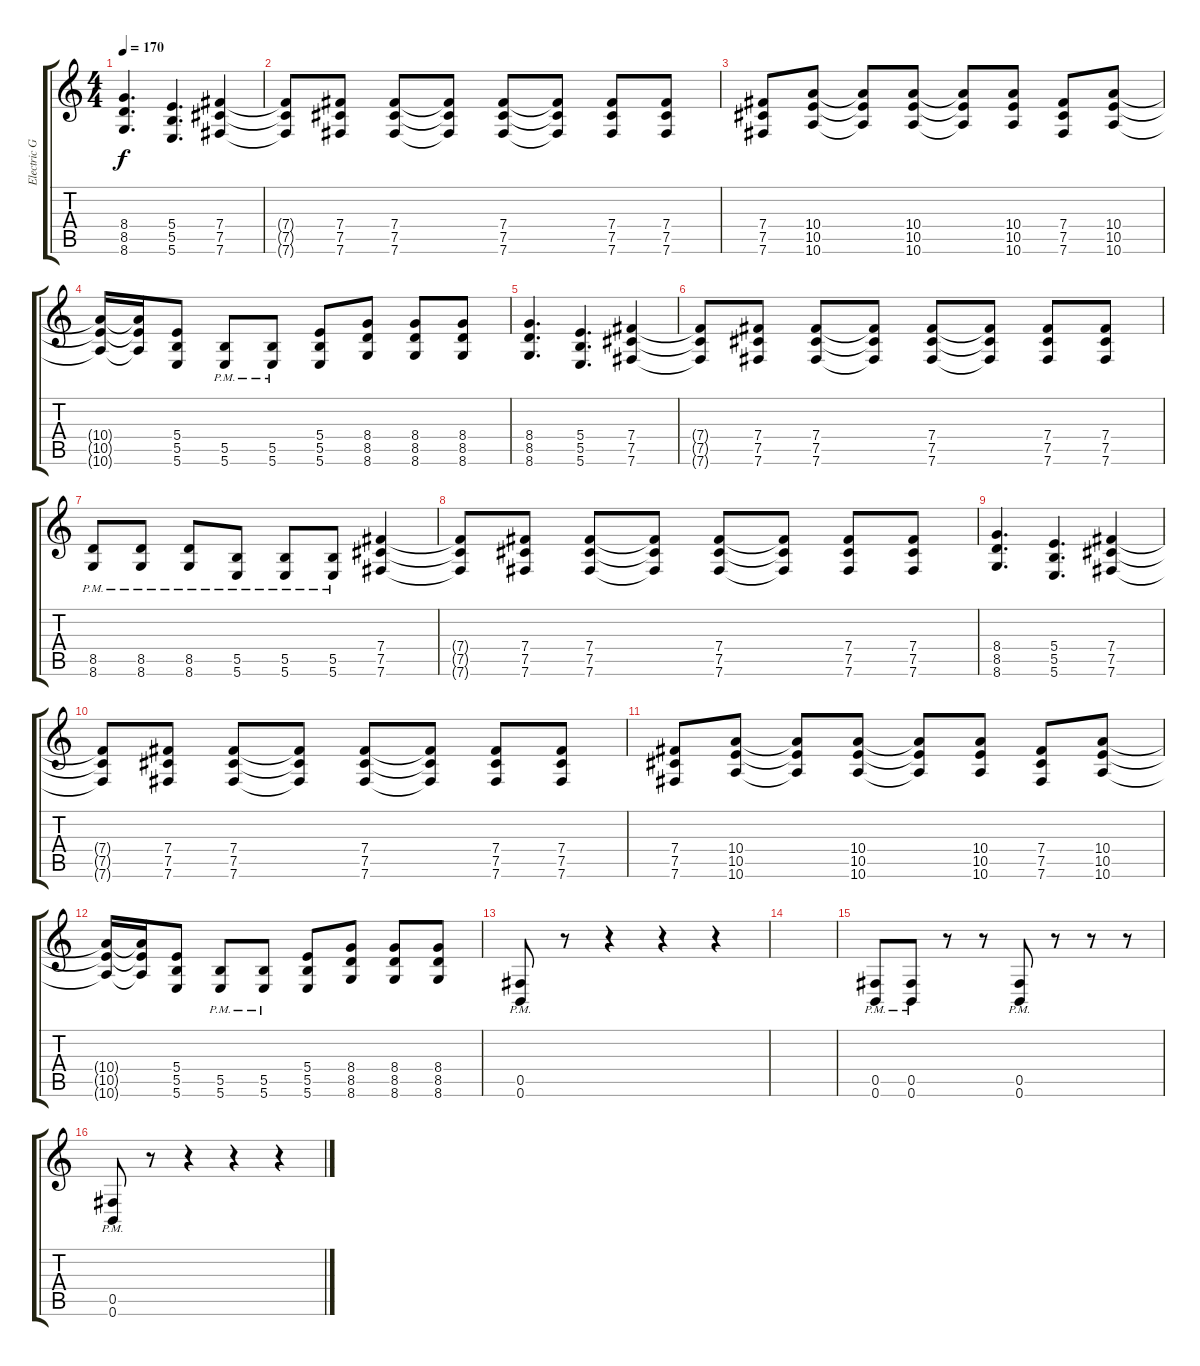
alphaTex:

\track ("Electric Guitar 1" "Electric G") {instrument distortionguitar}
\staff {score tabs}
\tuning (Db4 Ab3 E3 B2 Gb2 B1) {hide}
\ts (4 4)
\tempo 170
\clef g2
\ks c
(8.4 8.5 8.6).4{d dy f} (5.4 5.5 5.6).4{d} (7.4 7.5 7.6).4 |
(7.4{t} 7.5{t} 7.6{t}).8 (7.4 7.5 7.6).8 (7.4 7.5 7.6).8 (7.4{t} 7.5{t} 7.6{t}).8 (7.4 7.5 7.6).8 (7.4{t} 7.5{t} 7.6{t}).8 (7.4 7.5 7.6).8 (7.4 7.5 7.6).8 |
(7.4 7.5 7.6).8 (10.4 10.5 10.6).8 (10.4{t} 10.5{t} 10.6{t}).8 (10.4 10.5 10.6).8 (10.4{t} 10.5{t} 10.6{t}).8 (10.4 10.5 10.6).8 (7.4 7.5 7.6).8 (10.4 10.5 10.6).8 |
(10.4{t} 10.5{t} 10.6{t}).16 (10.4{t} 10.5{t} 10.6{t}).16 (5.4 5.5 5.6).8 (5.5{pm} 5.6{pm}).8 (5.5{pm} 5.6{pm}).8 (5.4 5.5 5.6).8 (8.4 8.5 8.6).8 (8.4 8.5 8.6).8 (8.4 8.5 8.6).8 |
(8.4 8.5 8.6).4{d} (5.4 5.5 5.6).4{d} (7.4 7.5 7.6).4 |
(7.4{t} 7.5{t} 7.6{t}).8 (7.4 7.5 7.6).8 (7.4 7.5 7.6).8 (7.4{t} 7.5{t} 7.6{t}).8 (7.4 7.5 7.6).8 (7.4{t} 7.5{t} 7.6{t}).8 (7.4 7.5 7.6).8 (7.4 7.5 7.6).8 |
(8.5{pm} 8.6{pm}).8 (8.5{pm} 8.6{pm}).8 (8.5{pm} 8.6{pm}).8 (5.5{pm} 5.6{pm}).8 (5.5{pm} 5.6{pm}).8 (5.5{pm} 5.6{pm}).8 (7.4 7.5 7.6).4 |
(7.4{t} 7.5{t} 7.6{t}).8 (7.4 7.5 7.6).8 (7.4 7.5 7.6).8 (7.4{t} 7.5{t} 7.6{t}).8 (7.4 7.5 7.6).8 (7.4{t} 7.5{t} 7.6{t}).8 (7.4 7.5 7.6).8 (7.4 7.5 7.6).8 |
(8.4 8.5 8.6).4{d} (5.4 5.5 5.6).4{d} (7.4 7.5 7.6).4 |
(7.4{t} 7.5{t} 7.6{t}).8 (7.4 7.5 7.6).8 (7.4 7.5 7.6).8 (7.4{t} 7.5{t} 7.6{t}).8 (7.4 7.5 7.6).8 (7.4{t} 7.5{t} 7.6{t}).8 (7.4 7.5 7.6).8 (7.4 7.5 7.6).8 |
(7.4 7.5 7.6).8 (10.4 10.5 10.6).8 (10.4{t} 10.5{t} 10.6{t}).8 (10.4 10.5 10.6).8 (10.4{t} 10.5{t} 10.6{t}).8 (10.4 10.5 10.6).8 (7.4 7.5 7.6).8 (10.4 10.5 10.6).8 |
(10.4{t} 10.5{t} 10.6{t}).16 (10.4{t} 10.5{t} 10.6{t}).16 (5.4 5.5 5.6).8 (5.5{pm} 5.6{pm}).8 (5.5{pm} 5.6{pm}).8 (5.4 5.5 5.6).8 (8.4 8.5 8.6).8 (8.4 8.5 8.6).8 (8.4 8.5 8.6).8 |
(0.5{pm} 0.6{pm}).8 r.8 r.4 r.4 r.4 |
|
(0.5{pm} 0.6{pm}).8 (0.5{pm} 0.6{pm}).8 r.8 r.8 (0.5{pm} 0.6{pm}).8 r.8 r.8 r.8 |
(0.5{pm} 0.6{pm}).8 r.8 r.4 r.4 r.4
